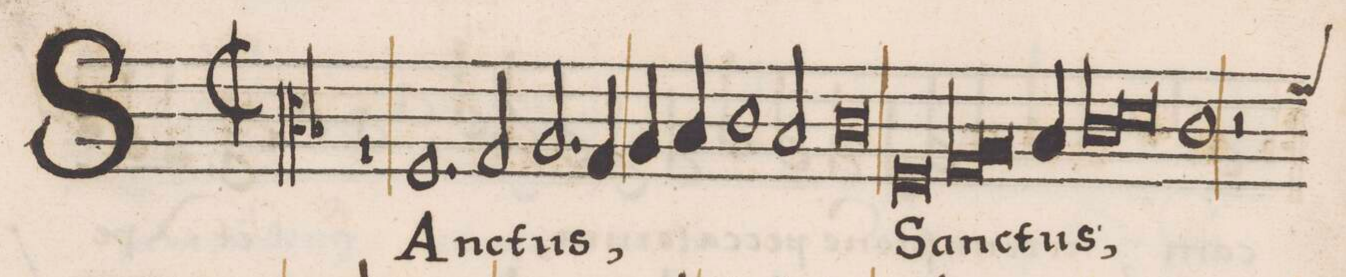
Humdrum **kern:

**kern	**text
*I"ALTVS	*
*clefC3	*
*k[b-]	*
*met(C|)	*
*M2/1	*
1r	.
1.F	SAn-
=2-	=2-
2G/	-ctus,
2.A/	.
4G/	.
=3-	=3-
4A/	.
4B-/	.
1c	.
2B-/	.
=4-	=4-
0c	.
=5-	=5-
0F	San-
=6-	=6-
*lig	*
1G	.
*col	*
2.A/	.
*Xlig	*
4B-/	-ctus,
*Xcol	*
=7-	=7-
*lig	*
1c	.
1d	.
*Xlig	*
=8-	=8-
1c	.
*custos:f	*
2r	.
*-	*-
